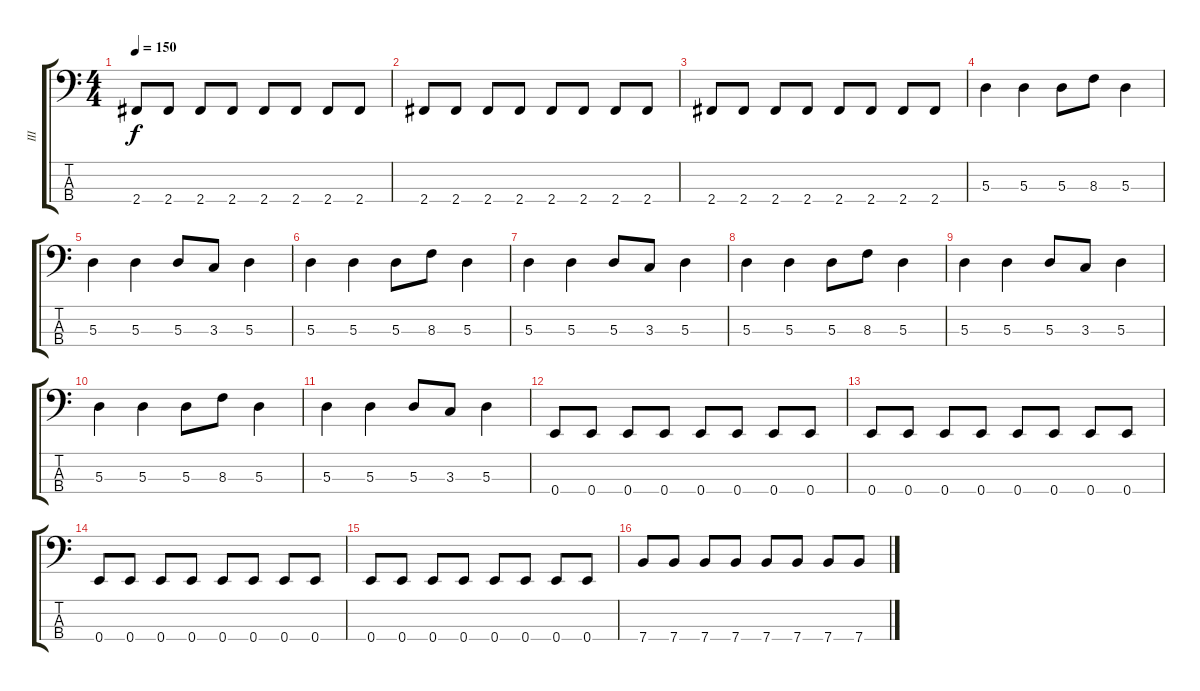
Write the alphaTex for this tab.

\track ("III" "III") {instrument electricbassfinger}
\staff {score tabs}
\tuning (G2 D2 A1 E1) {hide}
\ts (4 4)
\tempo 150
\clef f4
\ks c
2.4.8{dy f} 2.4.8 2.4.8 2.4.8 2.4.8 2.4.8 2.4.8 2.4.8 |
2.4.8 2.4.8 2.4.8 2.4.8 2.4.8 2.4.8 2.4.8 2.4.8 |
2.4.8 2.4.8 2.4.8 2.4.8 2.4.8 2.4.8 2.4.8 2.4.8 |
5.3.4 5.3.4 5.3.8 8.3.8 5.3.4 |
5.3.4 5.3.4 5.3.8 3.3.8 5.3.4 |
5.3.4 5.3.4 5.3.8 8.3.8 5.3.4 |
5.3.4 5.3.4 5.3.8 3.3.8 5.3.4 |
5.3.4 5.3.4 5.3.8 8.3.8 5.3.4 |
5.3.4 5.3.4 5.3.8 3.3.8 5.3.4 |
5.3.4 5.3.4 5.3.8 8.3.8 5.3.4 |
5.3.4 5.3.4 5.3.8 3.3.8 5.3.4 |
0.4.8 0.4.8 0.4.8 0.4.8 0.4.8 0.4.8 0.4.8 0.4.8 |
0.4.8 0.4.8 0.4.8 0.4.8 0.4.8 0.4.8 0.4.8 0.4.8 |
0.4.8 0.4.8 0.4.8 0.4.8 0.4.8 0.4.8 0.4.8 0.4.8 |
0.4.8 0.4.8 0.4.8 0.4.8 0.4.8 0.4.8 0.4.8 0.4.8 |
7.4.8 7.4.8 7.4.8 7.4.8 7.4.8 7.4.8 7.4.8 7.4.8
